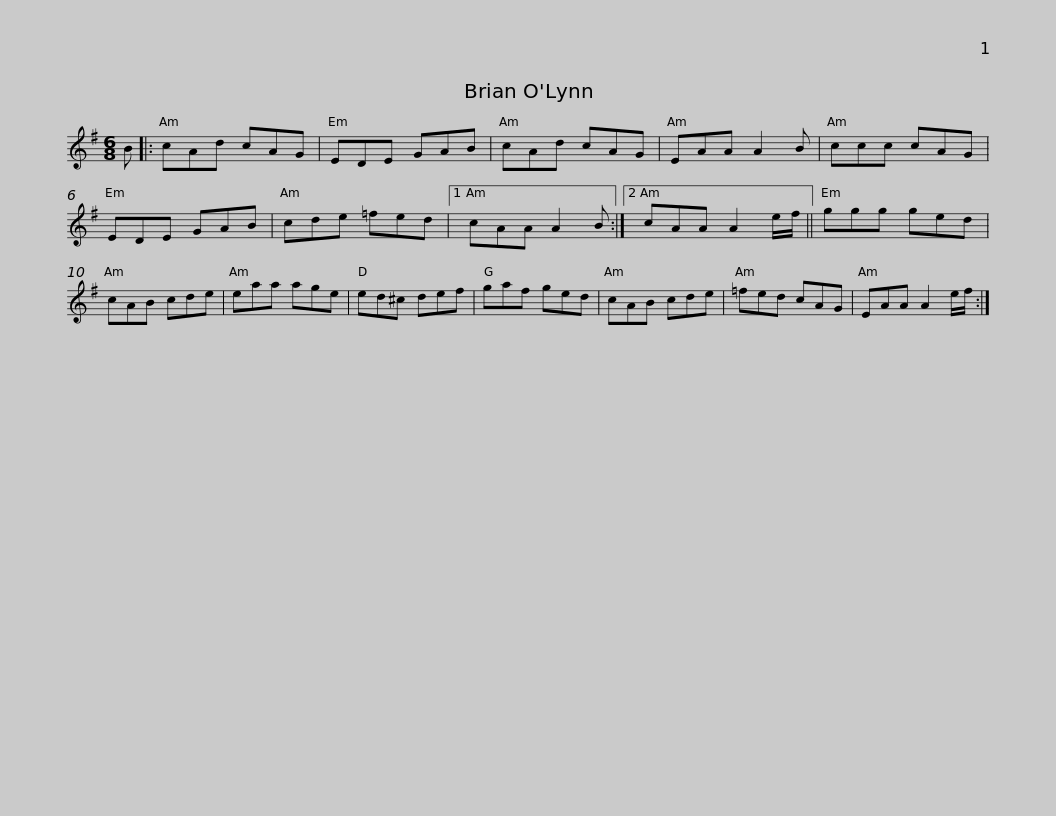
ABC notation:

X:1
L:1/8
M:6/8
I:linebreak $
K:G
V:1 treble
V:1
 B |: cAd cAG | EDE GAB | cAd cAG | EAA A2 B | %5
 ccc cAG | EDE GAB | cde =fed |1$ cAA A2 B :|2 cAA A2 e/f/ || %10
 ggg ged | cAB cde | eaa age | ed^c def | gaf ged |$ %15
 cAB cde | =fed cAG | EAA A2 e/f/ :| %18
